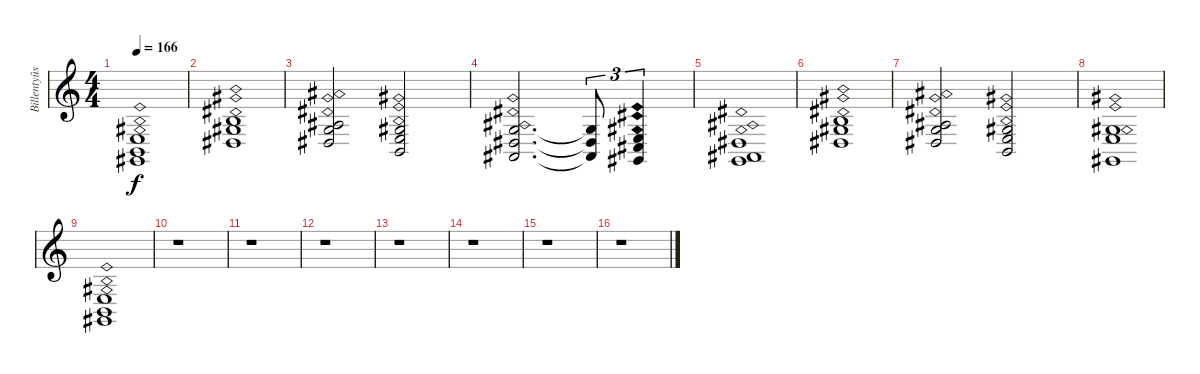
\track ("Billentyûs 1 (Mats Olausson)" "Billentyûs") {instrument lead3calliope}
\staff {score}
\tuning (E4 B3 G3 D3 A2 E2) {hide}
\ts (4 4)
\tempo 166
\clef g2
\ks c
(2.4{ph 12} 2.5{ph 12} 4.6{ph 12}).1{dy f} |
(0.2{ph 12} 1.3{ph 12} 1.4{ph 12}).1 |
(0.3{ph 12} 8.4{ph 12} 6.5{ph 12}).2 (1.3{ph 12} 2.4{ph 12} 2.5{ph 12}).2 |
(0.3{ph 12} 1.4{ph 12} 1.5{ph 12}).2{d} (0.3{t} 1.4{t} 1.5{t}).8{tu (3 2)} (2.4{ph 12} 4.5{ph 12} 4.6{ph 12}).4{tu (3 2)} |
(1.4{ph 12} 1.5{ph 12} 3.6{ph 12}).1 |
(0.2{ph 12} 1.3{ph 12} 1.4{ph 12}).1 |
(0.3{ph 12} 8.4{ph 12} 6.5{ph 12}).2 (1.3{ph 12} 2.4{ph 12} 2.5{ph 12}).2 |
(1.3{ph 12} 2.4{ph 12} 4.6{ph 12}).1 |
(2.4{ph 12} 2.5{ph 12} 4.6{ph 12}).1 |
r.1 |
r.1 |
r.1 |
r.1 |
r.1 |
r.1 |
r.1
